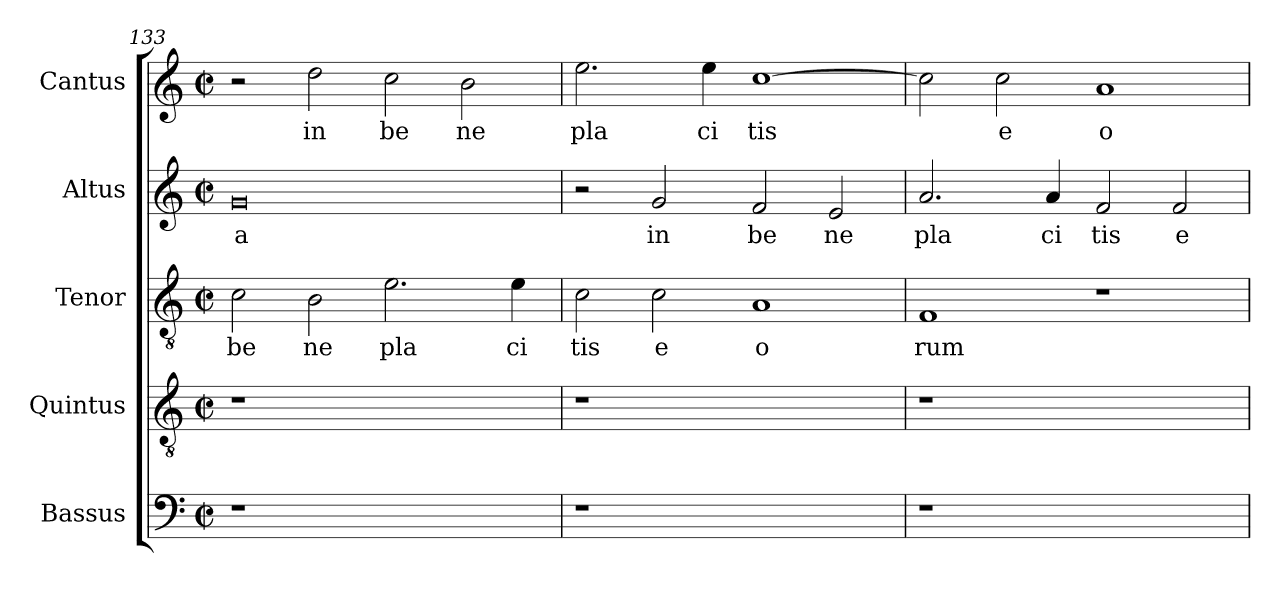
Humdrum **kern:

**kern	**kern	**kern	**text	**kern	**text	**kern	**text
*part5	*part4	*part3	*part3	*part2	*part2	*part1	*part1
*staff5	*staff4	*staff3	*staff3	*staff2	*staff2	*staff1	*staff1
*I"Bassus	*I"Quintus	*I"Tenor	*	*I"Altus	*	*I"Cantus	*
*I'Bassus	*I'Quintus	*I'Tenor	*	*I'Altus	*	*I'Cantus	*
*clefF4	*clefGv2	*clefGv2	*	*clefG2	*	*clefG2	*
*k[]	*k[]	*k[]	*	*k[]	*	*k[]	*
*C:	*C:	*C:	*	*C:	*	*C:	*
*M2/2	*M2/2	*M2/2	*	*M2/2	*	*M2/2	*
*met(c|)	*met(c|)	*met(c|)	*	*met(c|)	*	*met(c|)	*
=133	=133	=133	=133	=133	=133	=133	=133
!	!	!	!LO:LY:b:cj	!	!LO:LY:b:cj	!	!
1r	1r	2c\	be	0g	a	2r	.
!	!	!	!LO:LY:b:cj	!	!	!	!LO:LY:b:cj
.	.	2B\	ne	.	.	2dd\	in
!	!	!	!LO:LY:b:cj	!	!	!	!LO:LY:b:cj
1ryy	1ryy	2.e\	pla	.	.	2cc\	be
!	!	!	!	!	!	!	!LO:LY:b:cj
.	.	.	.	.	.	2b\	ne
!	!	!	!LO:LY:b:cj	!	!	!	!
.	.	4e\	ci	.	.	.	.
=134	=134	=134	=134	=134	=134	=134	=134
!	!	!	!LO:LY:b:cj	!	!	!	!LO:LY:b:cj
1r	1r	2c\	tis	2r	.	2.ee\	pla
!	!	!	!LO:LY:b:cj	!	!LO:LY:b:cj	!	!
.	.	2c\	e	2g/	in	.	.
!	!	!	!	!	!	!	!LO:LY:b:cj
.	.	.	.	.	.	4ee\	ci
!	!	!	!LO:LY:b:cj	!	!LO:LY:b:cj	!	!LO:LY:b:cj
1ryy	1ryy	1A	o	2f/	be	[<1cc	tis
!	!	!	!	!	!LO:LY:b:cj	!	!
.	.	.	.	2e/	ne	.	.
!!LO:PB:g=z
=135	=135	=135	=135	=135	=135	=135	=135
!	!	!	!LO:LY:b:cj	!	!LO:LY:b:cj	!	!LO:LY:b:cj
1r	1r	1F	rum	2.a/	pla	2cc\]	.
!	!	!	!	!	!	!	!LO:LY:b:cj
.	.	.	.	.	.	2cc\	e
!	!	!	!	!	!LO:LY:b:cj	!	!
.	.	.	.	4a/	ci	.	.
!	!	!	!	!	!LO:LY:b:cj	!	!LO:LY:b:cj
1ryy	1ryy	1r	.	2f/	tis	1a	o
!	!	!	!	!	!LO:LY:b:cj	!	!
.	.	.	.	2f/	e	.	.
=	=	=	=	=	=	=	=
*-	*-	*-	*-	*-	*-	*-	*-
